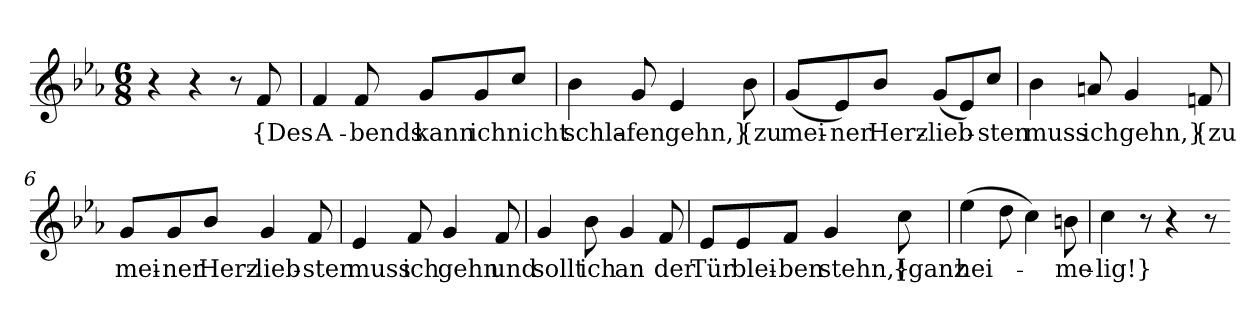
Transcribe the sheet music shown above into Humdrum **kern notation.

**kern	**text
*part1	*part1
*staff1	*staff1
*clefG2	*
*k[b-e-a-]	*
*M6/8	*
=1	=1
4r	.
4r	.
8r	.
8f	{Des
=2	=2
4f	A-
8f	-bends
8g/L	kann
8g/	ich
8cc/J	nicht
=3	=3
4b-	schla-
8g	-fen
4e-	gehn,}
8b-	{zu
=4	=4
(8g/L	mei-
8e-/)	-ner
8b-/J	Herz-
(8g/L	-lieb-
8e-/)	.
8cc/J	-sten
=5	=5
4b-	muss
8an	ich
4g	gehn,}
8fn	{zu
=6	=6
8g/L	mei-
8g/	-ner
8b-/J	Herz-
4g	-lieb-
8f	-sten
=7	=7
4e-	muss
8f	ich
4g	gehn
8f	und
=8	=8
4g	sollt
8b-	ich
4g	an
8f	der
=9	=9
8e-/L	Tür
8e-/	blei-
8f/J	-ben
4g	stehn,}
8cc	{ganz
=10	=10
(4ee-	hei-
8dd	.
4cc)	.
8bn	-me-
=11	=11
4cc	-lig!}
8r	.
4r	.
8r	.
=-	=-
*-	*-
